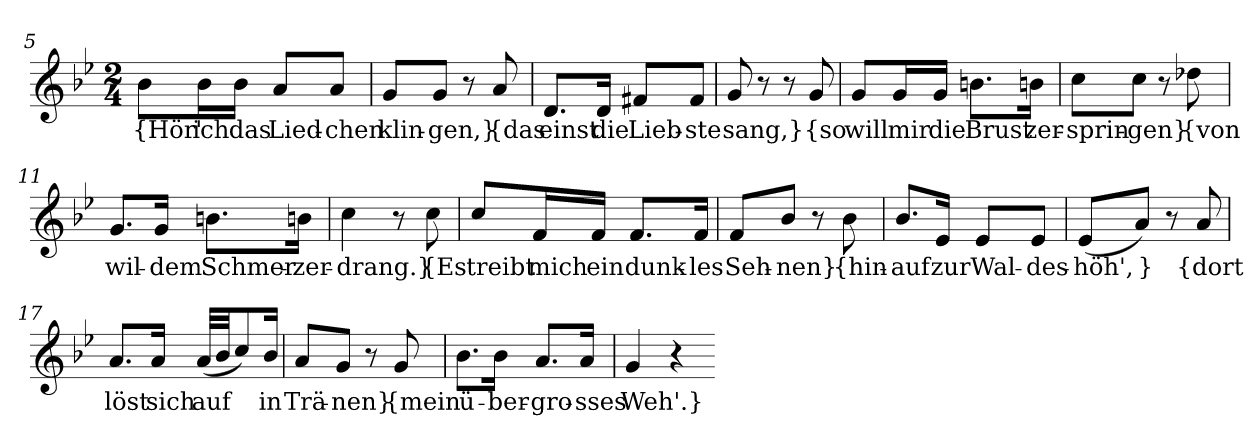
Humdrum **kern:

**kern	**text
*part1	*part1
*staff1	*staff1
*clefG2	*
*k[b-e-]	*
*M2/4	*
=5	=5
8b-\L	{Hör'
16b-\L	ich
16b-\JJ	das
8a/L	Lied-
8a/J	-chen
=6	=6
8g/L	klin-
8g/J	-gen,}
8r	.
8a	{das
=7	=7
8.d/L	einst
16d/Jk	die
8f#X/L	Lieb-
8f#/J	-ste
=8	=8
8g	sang,}
8r	.
8r	.
8g	{so
=9	=9
8g/L	will
16g/L	mir
16g/JJ	die
8.bn\L	Brust
16bn\Jk	zer-
=10	=10
8cc\L	-sprin-
8cc\J	-gen}
8r	.
8dd-X	{von
=11	=11
8.g/L	wil-
16g/Jk	-dem
8.bn\L	Schmer-
16bn\Jk	-zer-
=12	=12
4cc	-drang.}
8r	.
8cc	{Es
=13	=13
8cc/L	treibt
16f/L	mich
16f/JJ	ein
8.f/L	dunk-
16f/Jk	-les
=14	=14
8f/L	Seh-
8b-/J	-nen}
8r	.
8b-	{hin-
=15	=15
8.b-/L	-auf
16e-/Jk	zur
8e-/L	Wal-
8e-/J	-des-
=16	=16
(8e-/L	-höh',
8a/J)	}
8r	.
8a	{dort
=17	=17
8.a/L	löst
16a/Jk	sich
(32a/LLL	auf
32b-/JJ	.
8cc/)	.
16b-/Jk	in
=18	=18
8a/L	Trä-
8g/J	-nen}
8r	.
8g	{mein
=19	=19
8.b-\L	ü-
16b-\Jk	-ber-
8.a/L	-gro-
16a/Jk	-sses
=20	=20
4g	Weh'.}
4r	.
=-	=-
*-	*-
